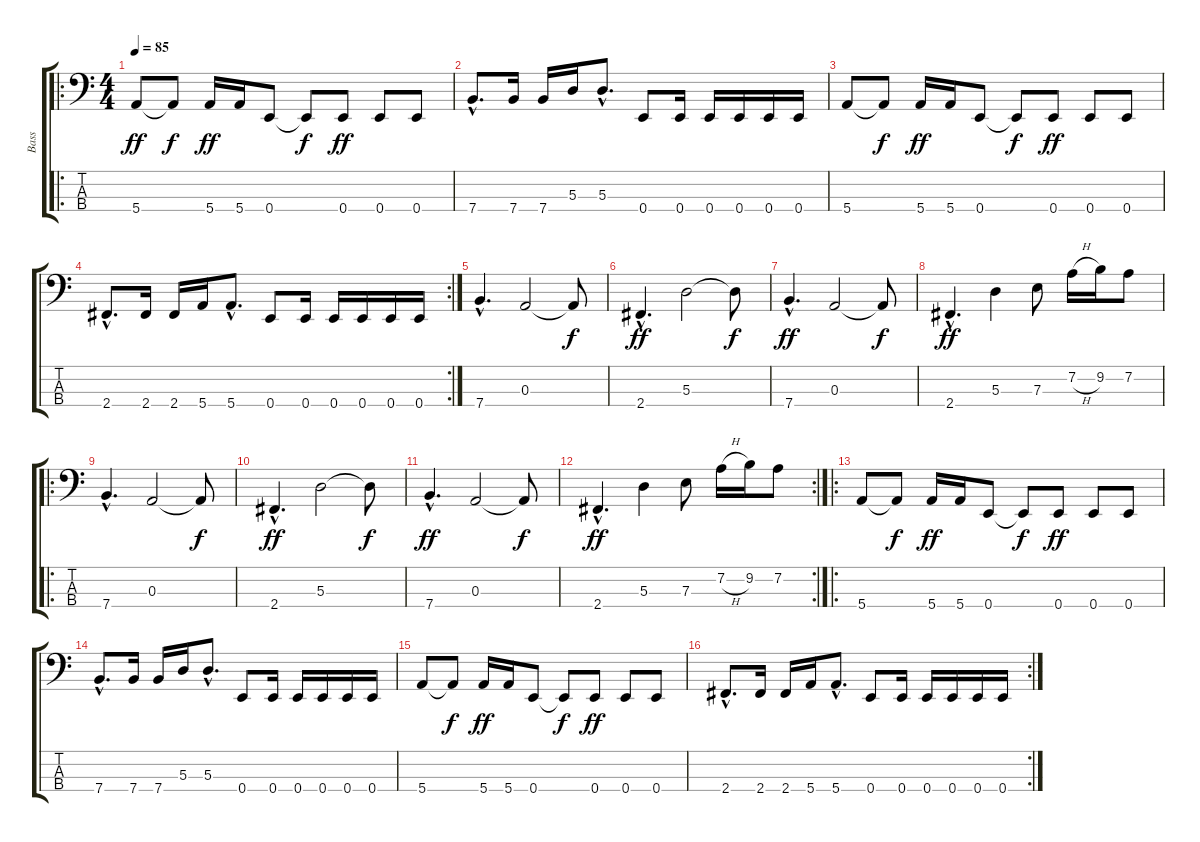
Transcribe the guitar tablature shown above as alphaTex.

\track ("Bass" "Bass") {instrument electricbassfinger}
\staff {score tabs}
\tuning (G2 D2 A1 E1) {hide}
\ro
\ts (4 4)
\tempo 85
\clef f4
\ks c
5.4.8{dy ff} 5.4{t}.8{dy f} 5.4.16{dy ff} 5.4.16 0.4.8 0.4{t}.8{dy f} 0.4.8{dy ff} 0.4.8 0.4.8 |
7.4{hac}.8{d} 7.4.16 7.4.16 5.3.16 5.3{hac}.8{d} 0.4.8 0.4.16 0.4.16 0.4.16 0.4.16 0.4.16 |
5.4.8 5.4{t}.8{dy f} 5.4.16{dy ff} 5.4.16 0.4.8 0.4{t}.8{dy f} 0.4.8{dy ff} 0.4.8 0.4.8 |
\rc 2
2.4{hac}.8{d} 2.4.16 2.4.16 5.4.16 5.4{hac}.8{d} 0.4.8 0.4.16 0.4.16 0.4.16 0.4.16 0.4.16 |
7.4{hac}.4{d} 0.3.2 0.3{t}.8{dy f} |
2.4{hac}.4{d dy ff} 5.3.2 5.3{t}.8{dy f} |
7.4{hac}.4{d dy ff} 0.3.2 0.3{t}.8{dy f} |
2.4{hac}.4{d dy ff} 5.3.4 7.3.8 7.2{h}.16 9.2.16 7.2.8 |
\ro
7.4{hac}.4{d} 0.3.2 0.3{t}.8{dy f} |
2.4{hac}.4{d dy ff} 5.3.2 5.3{t}.8{dy f} |
7.4{hac}.4{d dy ff} 0.3.2 0.3{t}.8{dy f} |
\rc 2
2.4{hac}.4{d dy ff} 5.3.4 7.3.8 7.2{h}.16 9.2.16 7.2.8 |
\ro
5.4.8 5.4{t}.8{dy f} 5.4.16{dy ff} 5.4.16 0.4.8 0.4{t}.8{dy f} 0.4.8{dy ff} 0.4.8 0.4.8 |
7.4{hac}.8{d} 7.4.16 7.4.16 5.3.16 5.3{hac}.8{d} 0.4.8 0.4.16 0.4.16 0.4.16 0.4.16 0.4.16 |
5.4.8 5.4{t}.8{dy f} 5.4.16{dy ff} 5.4.16 0.4.8 0.4{t}.8{dy f} 0.4.8{dy ff} 0.4.8 0.4.8 |
\rc 2
2.4{hac}.8{d} 2.4.16 2.4.16 5.4.16 5.4{hac}.8{d} 0.4.8 0.4.16 0.4.16 0.4.16 0.4.16 0.4.16
